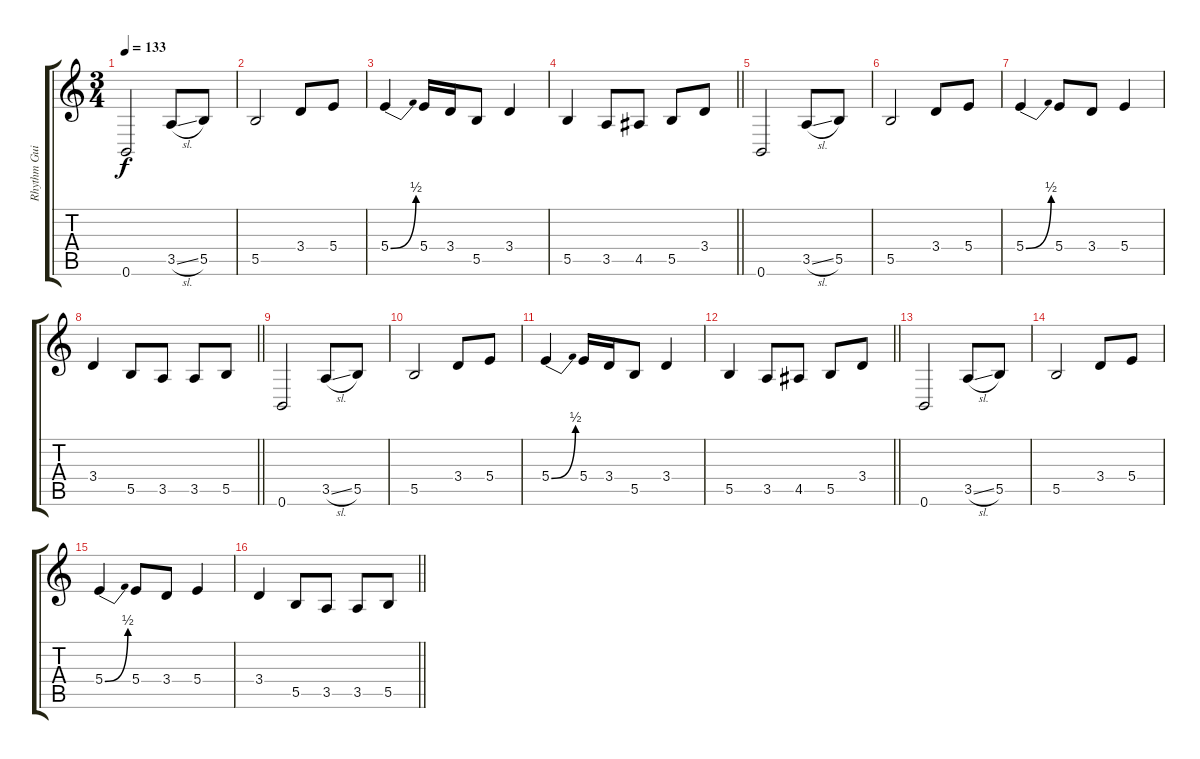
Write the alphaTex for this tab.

\track ("Rhythm Guitar" "Rhythm Gui") {instrument distortionguitar}
\staff {score tabs}
\tuning (Db4 Ab3 E3 B2 Gb2 B1) {hide}
\ts (3 4)
\tempo 133
\clef g2
\ks c
0.6.2{dy f} 3.5{sl}.8 5.5.8 |
5.5.2 3.4.8 5.4.8 |
5.4{be (bend 0 0 60 2)}.4 5.4.16 3.4.16 5.5.8 3.4.4 |
\barLineRight lightlight
5.5.4 3.5.8 4.5.8 5.5.8 3.4.8 |
0.6.2 3.5{sl}.8 5.5.8 |
5.5.2 3.4.8 5.4.8 |
5.4{be (bend 0 0 60 2)}.4 5.4.8 3.4.8 5.4.4 |
\barLineRight lightlight
3.4.4 5.5.8 3.5.8 3.5.8 5.5.8 |
0.6.2 3.5{sl}.8 5.5.8 |
5.5.2 3.4.8 5.4.8 |
5.4{be (bend 0 0 60 2)}.4 5.4.16 3.4.16 5.5.8 3.4.4 |
\barLineRight lightlight
5.5.4 3.5.8 4.5.8 5.5.8 3.4.8 |
0.6.2 3.5{sl}.8 5.5.8 |
5.5.2 3.4.8 5.4.8 |
5.4{be (bend 0 0 60 2)}.4 5.4.8 3.4.8 5.4.4 |
\barLineRight lightlight
3.4.4 5.5.8 3.5.8 3.5.8 5.5.8
